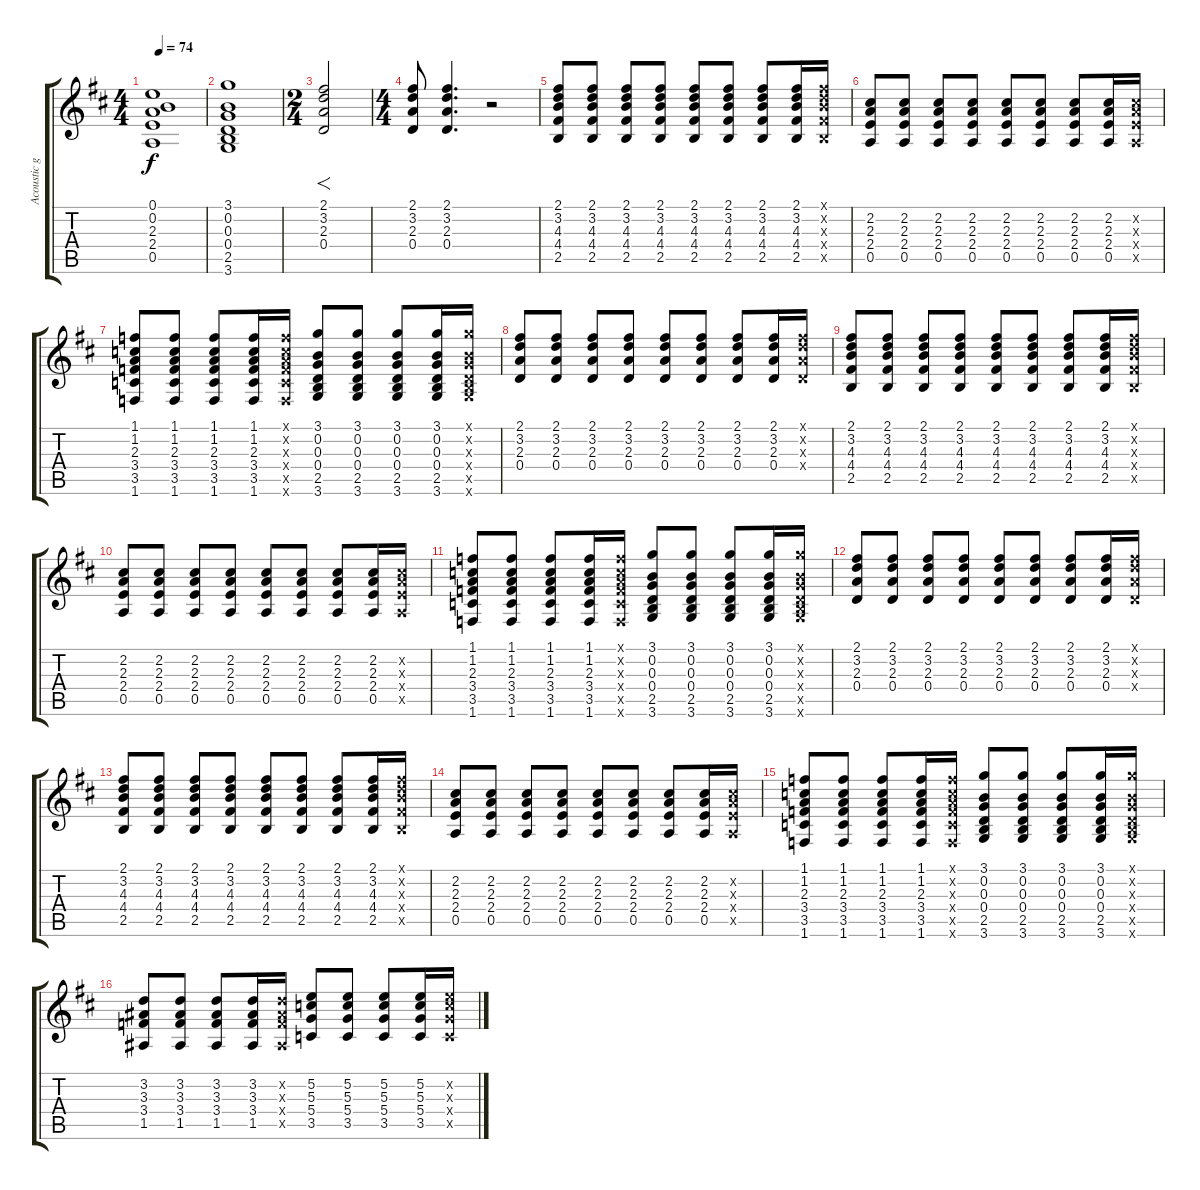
\track ("Acoustic guitar" "Acoustic g") {instrument acousticguitarsteel}
\staff {score tabs}
\tuning (E4 B3 G3 D3 A2 E2) {hide}
\ts (4 4)
\tempo 74
\clef g2
\ks d
(0.1 0.2 2.3 2.4 0.5).1{dy f} |
(3.1 0.2 0.3 0.4 2.5 3.6).1 |
\ts (2 4)
(2.1 3.2 2.3 0.4).2{f} |
\ts (4 4)
(2.1 3.2 2.3 0.4).8 (2.1 3.2 2.3 0.4).4{d} r.2 |
(2.1 3.2 4.3 4.4 2.5).8 (2.1 3.2 4.3 4.4 2.5).8 (2.1 3.2 4.3 4.4 2.5).8 (2.1 3.2 4.3 4.4 2.5).8 (2.1 3.2 4.3 4.4 2.5).8 (2.1 3.2 4.3 4.4 2.5).8 (2.1 3.2 4.3 4.4 2.5).8 (2.1 3.2 4.3 4.4 2.5).16 (2.1{x} 3.2{x} 4.3{x} 4.4{x} 2.5{x}).16 |
(2.2 2.3 2.4 0.5).8 (2.2 2.3 2.4 0.5).8 (2.2 2.3 2.4 0.5).8 (2.2 2.3 2.4 0.5).8 (2.2 2.3 2.4 0.5).8 (2.2 2.3 2.4 0.5).8 (2.2 2.3 2.4 0.5).8 (2.2 2.3 2.4 0.5).16 (2.2{x} 2.3{x} 2.4{x} 0.5{x}).16 |
(1.1 1.2 2.3 3.4 3.5 1.6).8 (1.1 1.2 2.3 3.4 3.5 1.6).8 (1.1 1.2 2.3 3.4 3.5 1.6).8 (1.1 1.2 2.3 3.4 3.5 1.6).16 (1.1{x} 1.2{x} 2.3{x} 3.4{x} 3.5{x} 1.6{x}).16 (3.1 0.2 0.3 0.4 2.5 3.6).8 (3.1 0.2 0.3 0.4 2.5 3.6).8 (3.1 0.2 0.3 0.4 2.5 3.6).8 (3.1 0.2 0.3 0.4 2.5 3.6).16 (3.1{x} 0.2{x} 0.3{x} 0.4{x} 2.5{x} 3.6{x}).16 |
(2.1 3.2 2.3 0.4).8 (2.1 3.2 2.3 0.4).8 (2.1 3.2 2.3 0.4).8 (2.1 3.2 2.3 0.4).8 (2.1 3.2 2.3 0.4).8 (2.1 3.2 2.3 0.4).8 (2.1 3.2 2.3 0.4).8 (2.1 3.2 2.3 0.4).16 (2.1{x} 3.2{x} 2.3{x} 0.4{x}).16 |
(2.1 3.2 4.3 4.4 2.5).8 (2.1 3.2 4.3 4.4 2.5).8 (2.1 3.2 4.3 4.4 2.5).8 (2.1 3.2 4.3 4.4 2.5).8 (2.1 3.2 4.3 4.4 2.5).8 (2.1 3.2 4.3 4.4 2.5).8 (2.1 3.2 4.3 4.4 2.5).8 (2.1 3.2 4.3 4.4 2.5).16 (2.1{x} 3.2{x} 4.3{x} 4.4{x} 2.5{x}).16 |
(2.2 2.3 2.4 0.5).8 (2.2 2.3 2.4 0.5).8 (2.2 2.3 2.4 0.5).8 (2.2 2.3 2.4 0.5).8 (2.2 2.3 2.4 0.5).8 (2.2 2.3 2.4 0.5).8 (2.2 2.3 2.4 0.5).8 (2.2 2.3 2.4 0.5).16 (2.2{x} 2.3{x} 2.4{x} 0.5{x}).16 |
(1.1 1.2 2.3 3.4 3.5 1.6).8 (1.1 1.2 2.3 3.4 3.5 1.6).8 (1.1 1.2 2.3 3.4 3.5 1.6).8 (1.1 1.2 2.3 3.4 3.5 1.6).16 (1.1{x} 1.2{x} 2.3{x} 3.4{x} 3.5{x} 1.6{x}).16 (3.1 0.2 0.3 0.4 2.5 3.6).8 (3.1 0.2 0.3 0.4 2.5 3.6).8 (3.1 0.2 0.3 0.4 2.5 3.6).8 (3.1 0.2 0.3 0.4 2.5 3.6).16 (3.1{x} 0.2{x} 0.3{x} 0.4{x} 2.5{x} 3.6{x}).16 |
(2.1 3.2 2.3 0.4).8 (2.1 3.2 2.3 0.4).8 (2.1 3.2 2.3 0.4).8 (2.1 3.2 2.3 0.4).8 (2.1 3.2 2.3 0.4).8 (2.1 3.2 2.3 0.4).8 (2.1 3.2 2.3 0.4).8 (2.1 3.2 2.3 0.4).16 (2.1{x} 3.2{x} 2.3{x} 0.4{x}).16 |
(2.1 3.2 4.3 4.4 2.5).8 (2.1 3.2 4.3 4.4 2.5).8 (2.1 3.2 4.3 4.4 2.5).8 (2.1 3.2 4.3 4.4 2.5).8 (2.1 3.2 4.3 4.4 2.5).8 (2.1 3.2 4.3 4.4 2.5).8 (2.1 3.2 4.3 4.4 2.5).8 (2.1 3.2 4.3 4.4 2.5).16 (2.1{x} 3.2{x} 4.3{x} 4.4{x} 2.5{x}).16 |
(2.2 2.3 2.4 0.5).8 (2.2 2.3 2.4 0.5).8 (2.2 2.3 2.4 0.5).8 (2.2 2.3 2.4 0.5).8 (2.2 2.3 2.4 0.5).8 (2.2 2.3 2.4 0.5).8 (2.2 2.3 2.4 0.5).8 (2.2 2.3 2.4 0.5).16 (2.2{x} 2.3{x} 2.4{x} 0.5{x}).16 |
(1.1 1.2 2.3 3.4 3.5 1.6).8 (1.1 1.2 2.3 3.4 3.5 1.6).8 (1.1 1.2 2.3 3.4 3.5 1.6).8 (1.1 1.2 2.3 3.4 3.5 1.6).16 (1.1{x} 1.2{x} 2.3{x} 3.4{x} 3.5{x} 1.6{x}).16 (3.1 0.2 0.3 0.4 2.5 3.6).8 (3.1 0.2 0.3 0.4 2.5 3.6).8 (3.1 0.2 0.3 0.4 2.5 3.6).8 (3.1 0.2 0.3 0.4 2.5 3.6).16 (3.1{x} 0.2{x} 0.3{x} 0.4{x} 2.5{x} 3.6{x}).16 |
(3.2 3.3 3.4 1.5).8 (3.2 3.3 3.4 1.5).8 (3.2 3.3 3.4 1.5).8 (3.2 3.3 3.4 1.5).16 (3.2{x} 3.3{x} 3.4{x} 1.5{x}).16 (5.2 5.3 5.4 3.5).8 (5.2 5.3 5.4 3.5).8 (5.2 5.3 5.4 3.5).8 (5.2 5.3 5.4 3.5).16 (5.2{x} 5.3{x} 5.4{x} 3.5{x}).16
